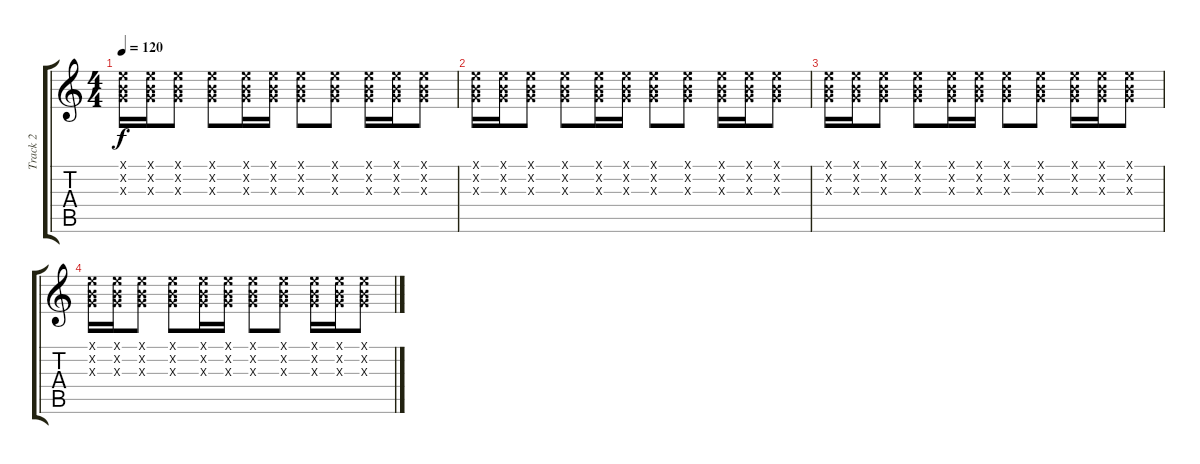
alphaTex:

\track ("Track 2" "Track 2") {instrument acousticguitarsteel}
\staff {score tabs}
\tuning (E4 B3 G3 D3 A2 E2) {hide}
\ts (4 4)
\tempo 120
\clef g2
\ks c
(0.1{x} 0.2{x} 0.3{x}).16{dy f} (0.1{x} 0.2{x} 0.3{x}).16 (0.1{x} 0.2{x} 0.3{x}).8 (0.1{x} 0.2{x} 0.3{x}).8 (0.1{x} 0.2{x} 0.3{x}).16 (0.1{x} 0.2{x} 0.3{x}).16 (0.1{x} 0.2{x} 0.3{x}).8 (0.1{x} 0.2{x} 0.3{x}).8 (0.1{x} 0.2{x} 0.3{x}).16 (0.1{x} 0.2{x} 0.3{x}).16 (0.1{x} 0.2{x} 0.3{x}).8 |
(0.1{x} 0.2{x} 0.3{x}).16 (0.1{x} 0.2{x} 0.3{x}).16 (0.1{x} 0.2{x} 0.3{x}).8 (0.1{x} 0.2{x} 0.3{x}).8 (0.1{x} 0.2{x} 0.3{x}).16 (0.1{x} 0.2{x} 0.3{x}).16 (0.1{x} 0.2{x} 0.3{x}).8 (0.1{x} 0.2{x} 0.3{x}).8 (0.1{x} 0.2{x} 0.3{x}).16 (0.1{x} 0.2{x} 0.3{x}).16 (0.1{x} 0.2{x} 0.3{x}).8 |
(0.1{x} 0.2{x} 0.3{x}).16 (0.1{x} 0.2{x} 0.3{x}).16 (0.1{x} 0.2{x} 0.3{x}).8 (0.1{x} 0.2{x} 0.3{x}).8 (0.1{x} 0.2{x} 0.3{x}).16 (0.1{x} 0.2{x} 0.3{x}).16 (0.1{x} 0.2{x} 0.3{x}).8 (0.1{x} 0.2{x} 0.3{x}).8 (0.1{x} 0.2{x} 0.3{x}).16 (0.1{x} 0.2{x} 0.3{x}).16 (0.1{x} 0.2{x} 0.3{x}).8 |
(0.1{x} 0.2{x} 0.3{x}).16 (0.1{x} 0.2{x} 0.3{x}).16 (0.1{x} 0.2{x} 0.3{x}).8 (0.1{x} 0.2{x} 0.3{x}).8 (0.1{x} 0.2{x} 0.3{x}).16 (0.1{x} 0.2{x} 0.3{x}).16 (0.1{x} 0.2{x} 0.3{x}).8 (0.1{x} 0.2{x} 0.3{x}).8 (0.1{x} 0.2{x} 0.3{x}).16 (0.1{x} 0.2{x} 0.3{x}).16 (0.1{x} 0.2{x} 0.3{x}).8
